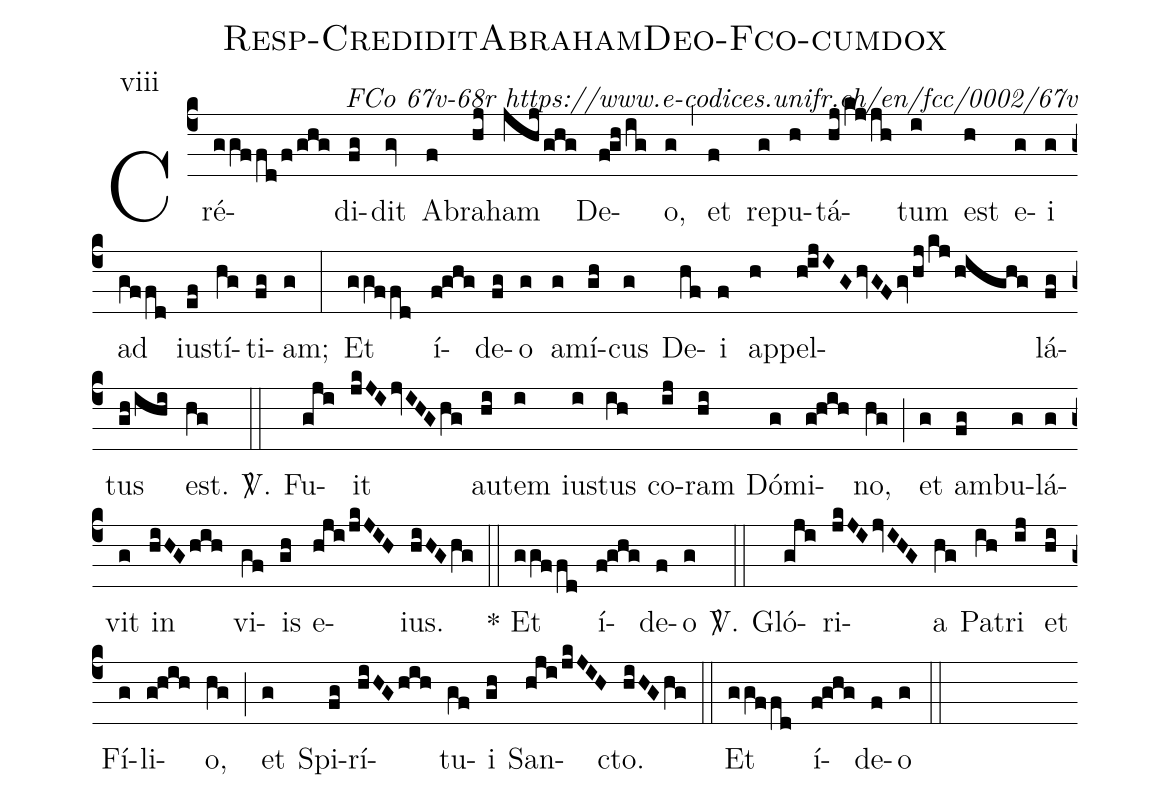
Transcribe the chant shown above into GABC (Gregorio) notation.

name: Resp-CrediditAbrahamDeo-Fco-cumdox;
commentary: FCo 67v-68r https://www.e-codices.unifr.ch/en/fcc/0002/67v;
annotation: viii;
%%
(c4) Cré(ggffd/f/ghg)di(fg)dit(gv) A(f)bra(hj)ham(jhj/ghg) De(fgh/ig)o,(g) (,) et(f) re(g)pu(h)tá(hj/kjjh)tum(i) est(h) e(g)i(g) ad(gffd) iu(ef)stí(hg)ti(fg)am;(g) (:) Et(ggffd) í(f!ghg)de(fg)o(g) a(g)mí(gh)cus(g) De(hf)i(f) ap(h)pel(hijIGhvGFgv/hj/kjhighg)lá(fg)tus(gh/ihi) est.(hg)
<sp>V/</sp>.(::) Fu(gji)it(jkJIjvIHGhg) au(hi)tem(i) iu(i)stus(ih) co(ij)ram(hi) Dó(g)mi(g!hih)no,(hg) (;) et(g) am(fg)bu(g)lá(g)vit(g) in(hiHGhih) vi(gf)is(gh) e(hji/jkJIH)ius.(hiHGhg) (::)*
Et(ggffd) í(f!ghg)de(f)o(g)
<sp>V/</sp>.(::) Gló(gji)ri(jkJIjvIHG)a(hg) Pa(ih)tri(ij) et(hi) Fí(g)li(g!hih)o,(hg) (;) et(g) Spi(fg)rí(hiHGhih)tu(gf)i(gh) San(hji/jkJIH)cto.(hiHGhg) (::)
Et(ggffd) í(f!ghg)de(f)o(g) (::)
